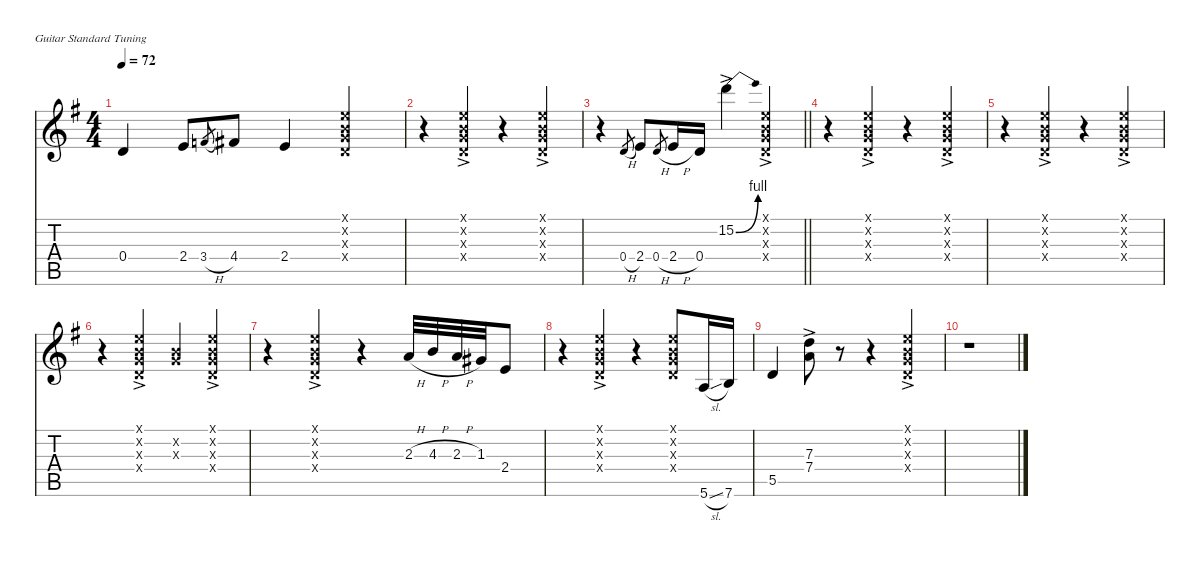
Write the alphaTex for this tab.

\defaultSystemsLayout 4
\hideDynamics
\bracketExtendMode nobrackets
\singleTrackTrackNamePolicy hidden
\multiTrackTrackNamePolicy hidden
\otherSystemsTrackNameOrientation horizontal
\track ("Guitar 2" "jz.guit.") {mute instrument electricguitarjazz}
\staff {score tabs}
\tuning (E4 B3 G3 D3 A2 E2)
\ts (4 4)
\tempo 72
\clef g2
\ks g
0.4{acc forcenatural}.4{dy mf beam Up} 2.4{acc forcenatural}.8{beam Up} 3.4{h acc forcenatural}.8{gr beam Up} 4.4{acc #}.8{beam Up} 2.4{acc forcenatural}.4{beam Up} (0.1{x acc forcenatural} 0.2{x acc forcenatural} 0.3{x acc forcenatural} 0.4{x acc forcenatural}).4{beam Up} |
r.4{beam Down} (0.1{ac x acc forcenatural} 0.2{x acc forcenatural} 0.3{x acc forcenatural} 0.4{x acc forcenatural}).4{beam Up} r.4{beam Up} (0.1{ac x acc forcenatural} 0.2{x acc forcenatural} 0.3{x acc forcenatural} 0.4{x acc forcenatural}).4{beam Up} |
\barLineRight lightlight
r.4{beam Down} 0.4{h acc forcenatural}.8{gr beam Up} 2.4{acc forcenatural}.8{beam Up} 0.4{h acc forcenatural}.8{gr beam Up} 2.4{h acc forcenatural}.16{beam Up} 0.4{acc forcenatural}.16{beam Up} 15.2{be (bend 0 0 30 4) ac acc forcenatural}.4{dy mp beam Down} (0.1{ac x acc forcenatural} 0.2{x acc forcenatural} 0.3{x acc forcenatural} 0.4{x acc forcenatural}).4{dy mf beam Up} |
r.4{beam Down} (0.1{ac x acc forcenatural} 0.2{x acc forcenatural} 0.3{x acc forcenatural} 0.4{x acc forcenatural}).4{beam Up} r.4{beam Up} (0.1{ac x acc forcenatural} 0.2{x acc forcenatural} 0.3{x acc forcenatural} 0.4{x acc forcenatural}).4{beam Up} |
r.4{beam Down} (0.1{ac x acc forcenatural} 0.2{x acc forcenatural} 0.3{x acc forcenatural} 0.4{x acc forcenatural}).4{beam Up} r.4{beam Up} (0.1{ac x acc forcenatural} 0.2{x acc forcenatural} 0.3{x acc forcenatural} 0.4{x acc forcenatural}).4{beam Up} |
r.4{beam Down} (0.1{ac x acc forcenatural} 0.2{x acc forcenatural} 0.3{x acc forcenatural} 0.4{x acc forcenatural}).4{beam Up} (0.2{x acc forcenatural} 0.3{x acc forcenatural}).4{beam Up} (0.1{ac x acc forcenatural} 0.2{x acc forcenatural} 0.3{x acc forcenatural} 0.4{x acc forcenatural}).4{beam Up} |
r.4{beam Down} (0.1{ac x acc forcenatural} 0.2{x acc forcenatural} 0.3{x acc forcenatural} 0.4{x acc forcenatural}).4{beam Up} r.4{beam Up} 2.3{h acc forcenatural}.32{beam Up} 4.3{h acc forcenatural}.32{beam Up} 2.3{h acc forcenatural}.32{beam Up} 1.3{acc #}.32{beam Up} 2.4{acc forcenatural}.8{beam Up} |
r.4{beam Down} (0.1{ac x acc forcenatural} 0.2{x acc forcenatural} 0.3{x acc forcenatural} 0.4{x acc forcenatural}).4{beam Up} r.4{beam Up} (0.1{x acc forcenatural} 0.2{x acc forcenatural} 0.3{x acc forcenatural} 0.4{x acc forcenatural}).8{beam Up} 5.6{sl acc forcenatural}.16{beam Up} 7.6{acc forcenatural}.16{beam Up} |
5.5{acc forcenatural}.4{beam Up} (7.3{ac acc forcenatural} 7.4{acc forcenatural}).8{beam Down} r.8{beam Down} r.4{beam Down} (0.1{ac x acc forcenatural} 0.2{x acc forcenatural} 0.3{x acc forcenatural} 0.4{x acc forcenatural}).4{beam Up} |
r.1{beam Down}
